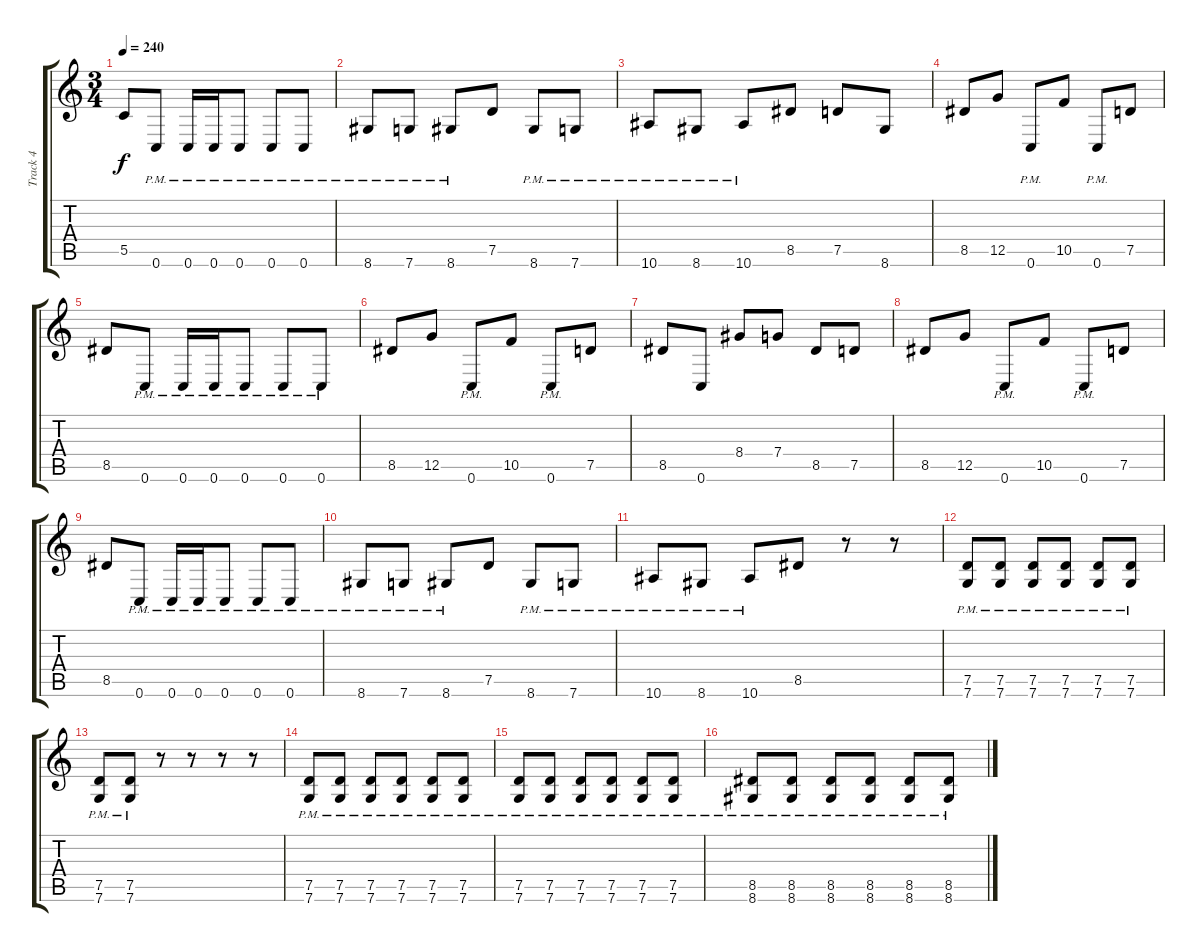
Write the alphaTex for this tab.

\track ("Track 4" "Track 4") {instrument distortionguitar}
\staff {score tabs}
\tuning (D4 A3 F3 C3 G2 C2) {hide}
\ts (3 4)
\tempo 240
\clef g2
\ks c
5.5.8{dy f} 0.6{pm}.8 0.6{pm}.16 0.6{pm}.16 0.6{pm}.8 0.6{pm}.8 0.6{pm}.8 |
8.6{pm}.8 7.6{pm}.8 8.6{pm}.8 7.5.8 8.6{pm}.8 7.6{pm}.8 |
10.6{pm}.8 8.6{pm}.8 10.6{pm}.8 8.5.8 7.5.8 8.6.8 |
8.5.8 12.5.8 0.6{pm}.8 10.5.8 0.6{pm}.8 7.5.8 |
8.5.8 0.6{pm}.8 0.6{pm}.16 0.6{pm}.16 0.6{pm}.8 0.6{pm}.8 0.6{pm}.8 |
8.5.8 12.5.8 0.6{pm}.8 10.5.8 0.6{pm}.8 7.5.8 |
8.5.8 0.6.8 8.4.8 7.4.8 8.5.8 7.5.8 |
8.5.8 12.5.8 0.6{pm}.8 10.5.8 0.6{pm}.8 7.5.8 |
8.5.8 0.6{pm}.8 0.6{pm}.16 0.6{pm}.16 0.6{pm}.8 0.6{pm}.8 0.6{pm}.8 |
8.6{pm}.8 7.6{pm}.8 8.6{pm}.8 7.5.8 8.6{pm}.8 7.6{pm}.8 |
10.6{pm}.8 8.6{pm}.8 10.6{pm}.8 8.5.8 r.8 r.8 |
(7.5{pm} 7.6{pm}).8 (7.5{pm} 7.6{pm}).8 (7.5{pm} 7.6{pm}).8 (7.5{pm} 7.6{pm}).8 (7.5{pm} 7.6{pm}).8 (7.5{pm} 7.6{pm}).8 |
(7.5{pm} 7.6{pm}).8 (7.5{pm} 7.6{pm}).8 r.8 r.8 r.8 r.8 |
(7.5{pm} 7.6{pm}).8 (7.5{pm} 7.6{pm}).8 (7.5{pm} 7.6{pm}).8 (7.5{pm} 7.6{pm}).8 (7.5{pm} 7.6{pm}).8 (7.5{pm} 7.6{pm}).8 |
(7.5{pm} 7.6{pm}).8 (7.5{pm} 7.6{pm}).8 (7.5{pm} 7.6{pm}).8 (7.5{pm} 7.6{pm}).8 (7.5{pm} 7.6{pm}).8 (7.5{pm} 7.6{pm}).8 |
(8.5{pm} 8.6{pm}).8 (8.5{pm} 8.6{pm}).8 (8.5{pm} 8.6{pm}).8 (8.5{pm} 8.6{pm}).8 (8.5{pm} 8.6{pm}).8 (8.5{pm} 8.6{pm}).8
